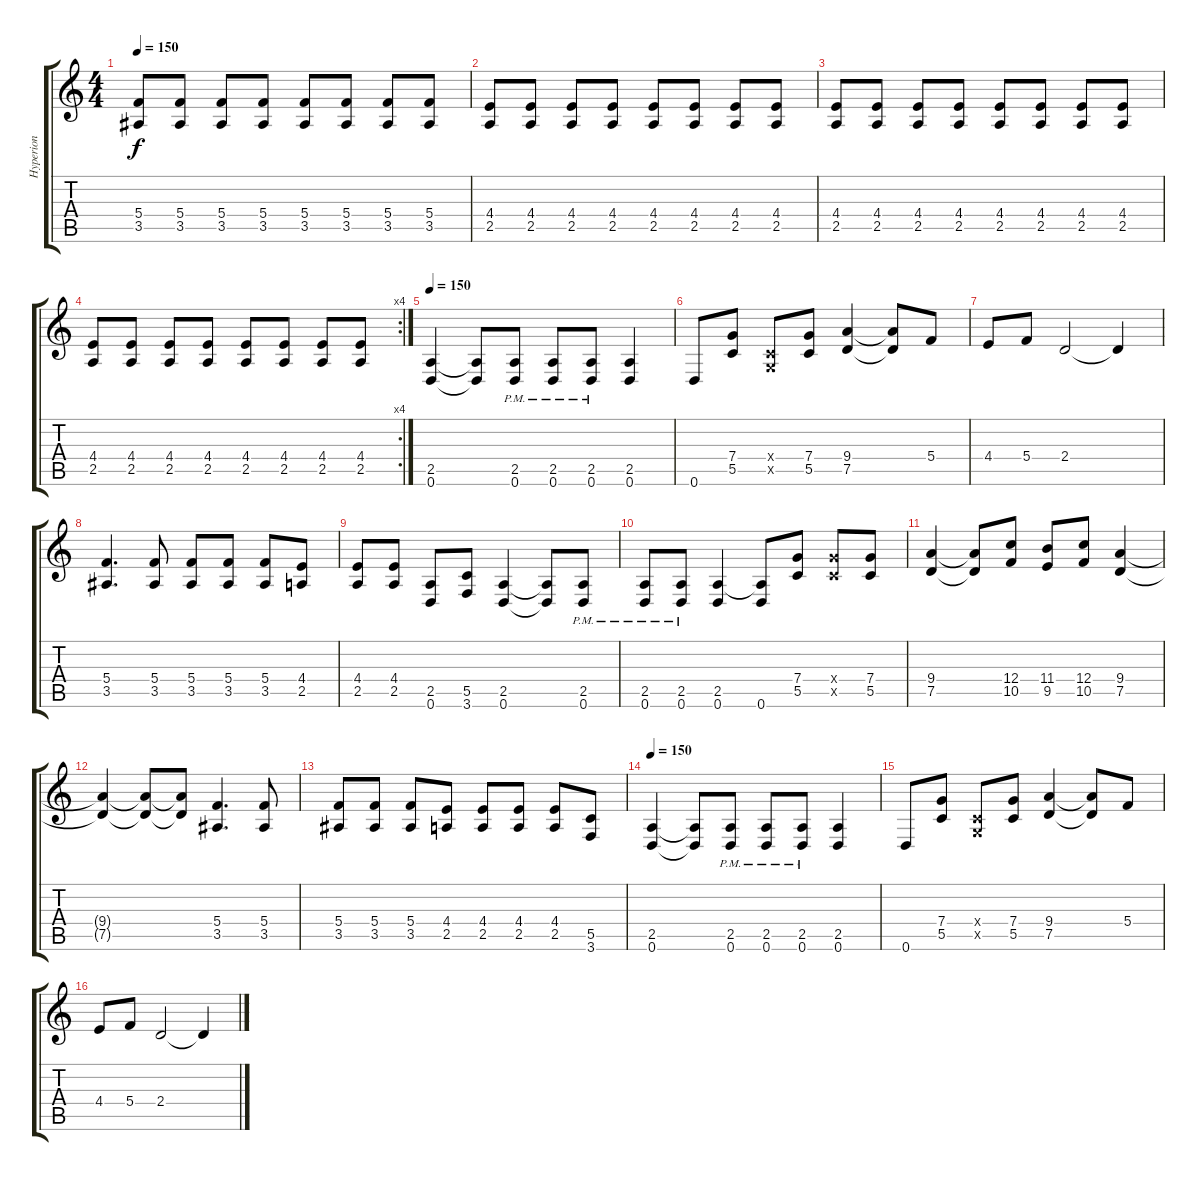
\track ("Hyperion" "Hyperion") {instrument distortionguitar}
\staff {score tabs}
\tuning (D4 A3 F3 C3 G2 D2) {hide}
\ts (4 4)
\tempo 150
\clef g2
\ks c
(5.4 3.5).8{dy f} (5.4 3.5).8 (5.4 3.5).8 (5.4 3.5).8 (5.4 3.5).8 (5.4 3.5).8 (5.4 3.5).8 (5.4 3.5).8 |
(4.4 2.5).8 (4.4 2.5).8 (4.4 2.5).8 (4.4 2.5).8 (4.4 2.5).8 (4.4 2.5).8 (4.4 2.5).8 (4.4 2.5).8 |
(4.4 2.5).8 (4.4 2.5).8 (4.4 2.5).8 (4.4 2.5).8 (4.4 2.5).8 (4.4 2.5).8 (4.4 2.5).8 (4.4 2.5).8 |
\rc 4
(4.4 2.5).8 (4.4 2.5).8 (4.4 2.5).8 (4.4 2.5).8 (4.4 2.5).8 (4.4 2.5).8 (4.4 2.5).8 (4.4 2.5).8 |
\tempo 150
(2.5 0.6).4 (2.5{t} 0.6{t}).8 (2.5{pm} 0.6{pm}).8 (2.5{pm} 0.6{pm}).8 (2.5{pm} 0.6{pm}).8 (2.5 0.6).4 |
0.6.8 (7.4 5.5).8 (0.4{x} 0.5{x}).8 (7.4 5.5).8 (9.4 7.5).4 (9.4{t} 7.5{t}).8 5.4.8 |
4.4.8 5.4.8 2.4.2 2.4{t}.4 |
(5.4 3.5).4{d} (5.4 3.5).8 (5.4 3.5).8 (5.4 3.5).8 (5.4 3.5).8 (4.4 2.5).8 |
(4.4 2.5).8 (4.4 2.5).8 (2.5 0.6).8 (5.5 3.6).8 (2.5 0.6).4 (2.5{t} 0.6{t}).8 (2.5{pm} 0.6{pm}).8 |
(2.5{pm} 0.6{pm}).8 (2.5{pm} 0.6{pm}).8 (2.5 0.6).4 (2.5{t} 0.6).8 (7.4 5.5).8 (7.4{x} 5.5{x}).8 (7.4 5.5).8 |
(9.4 7.5).4 (9.4{t} 7.5{t}).8 (12.4 10.5).8 (11.4 9.5).8 (12.4 10.5).8 (9.4 7.5).4 |
(9.4{t} 7.5{t}).4 (9.4{t} 7.5{t}).8 (9.4{t} 7.5{t}).8 (5.4 3.5).4{d} (5.4 3.5).8 |
(5.4 3.5).8 (5.4 3.5).8 (5.4 3.5).8 (4.4 2.5).8 (4.4 2.5).8 (4.4 2.5).8 (4.4 2.5).8 (5.5 3.6).8 |
\tempo 150
(2.5 0.6).4 (2.5{t} 0.6{t}).8 (2.5{pm} 0.6{pm}).8 (2.5{pm} 0.6{pm}).8 (2.5{pm} 0.6{pm}).8 (2.5 0.6).4 |
0.6.8 (7.4 5.5).8 (0.4{x} 0.5{x}).8 (7.4 5.5).8 (9.4 7.5).4 (9.4{t} 7.5{t}).8 5.4.8 |
4.4.8 5.4.8 2.4.2 2.4{t}.4
